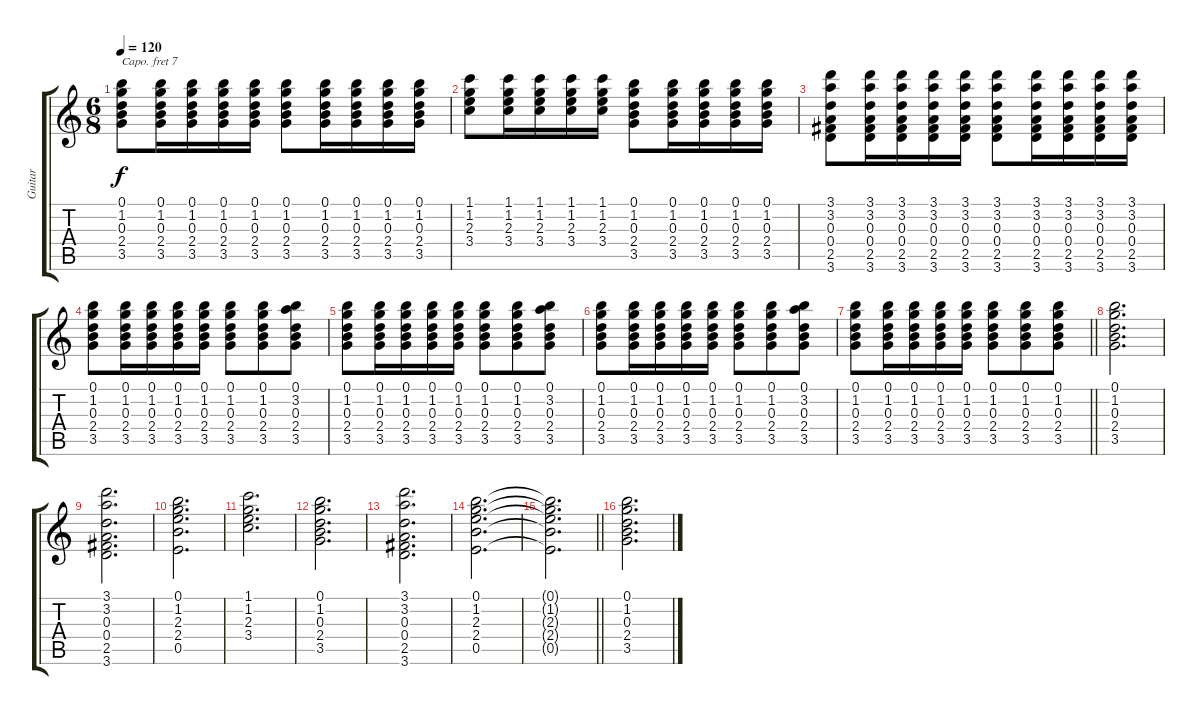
\track ("Guitar" "Guitar") {instrument acousticguitarnylon}
\staff {score tabs}
\capo 7
\tuning (E4 B3 G3 D3 A2 E2) {hide}
\ts (6 8)
\tempo 120
\clef g2
\ks c
(0.1 1.2 0.3 2.4 3.5).8{dy f} (0.1 1.2 0.3 2.4 3.5).16 (0.1 1.2 0.3 2.4 3.5).16 (0.1 1.2 0.3 2.4 3.5).16 (0.1 1.2 0.3 2.4 3.5).16 (0.1 1.2 0.3 2.4 3.5).8 (0.1 1.2 0.3 2.4 3.5).16 (0.1 1.2 0.3 2.4 3.5).16 (0.1 1.2 0.3 2.4 3.5).16 (0.1 1.2 0.3 2.4 3.5).16 |
(1.1 1.2 2.3 3.4).8 (1.1 1.2 2.3 3.4).16 (1.1 1.2 2.3 3.4).16 (1.1 1.2 2.3 3.4).16 (1.1 1.2 2.3 3.4).16 (0.1 1.2 0.3 2.4 3.5).8 (0.1 1.2 0.3 2.4 3.5).16 (0.1 1.2 0.3 2.4 3.5).16 (0.1 1.2 0.3 2.4 3.5).16 (0.1 1.2 0.3 2.4 3.5).16 |
(3.1 3.2 0.3 0.4 2.5 3.6).8 (3.1 3.2 0.3 0.4 2.5 3.6).16 (3.1 3.2 0.3 0.4 2.5 3.6).16 (3.1 3.2 0.3 0.4 2.5 3.6).16 (3.1 3.2 0.3 0.4 2.5 3.6).16 (3.1 3.2 0.3 0.4 2.5 3.6).8 (3.1 3.2 0.3 0.4 2.5 3.6).16 (3.1 3.2 0.3 0.4 2.5 3.6).16 (3.1 3.2 0.3 0.4 2.5 3.6).16 (3.1 3.2 0.3 0.4 2.5 3.6).16 |
(0.1 1.2 0.3 2.4 3.5).8 (0.1 1.2 0.3 2.4 3.5).16 (0.1 1.2 0.3 2.4 3.5).16 (0.1 1.2 0.3 2.4 3.5).16 (0.1 1.2 0.3 2.4 3.5).16 (0.1 1.2 0.3 2.4 3.5).8 (0.1 1.2 0.3 2.4 3.5).8 (0.1 3.2 0.3 2.4 3.5).8 |
(0.1 1.2 0.3 2.4 3.5).8 (0.1 1.2 0.3 2.4 3.5).16 (0.1 1.2 0.3 2.4 3.5).16 (0.1 1.2 0.3 2.4 3.5).16 (0.1 1.2 0.3 2.4 3.5).16 (0.1 1.2 0.3 2.4 3.5).8 (0.1 1.2 0.3 2.4 3.5).8 (0.1 3.2 0.3 2.4 3.5).8 |
(0.1 1.2 0.3 2.4 3.5).8 (0.1 1.2 0.3 2.4 3.5).16 (0.1 1.2 0.3 2.4 3.5).16 (0.1 1.2 0.3 2.4 3.5).16 (0.1 1.2 0.3 2.4 3.5).16 (0.1 1.2 0.3 2.4 3.5).8 (0.1 1.2 0.3 2.4 3.5).8 (0.1 3.2 0.3 2.4 3.5).8 |
\barLineRight lightlight
(0.1 1.2 0.3 2.4 3.5).8 (0.1 1.2 0.3 2.4 3.5).16 (0.1 1.2 0.3 2.4 3.5).16 (0.1 1.2 0.3 2.4 3.5).16 (0.1 1.2 0.3 2.4 3.5).16 (0.1 1.2 0.3 2.4 3.5).8 (0.1 1.2 0.3 2.4 3.5).8 (0.1 1.2 0.3 2.4 3.5).8 |
(0.1 1.2 0.3 2.4 3.5).2{d} |
(3.1 3.2 0.3 0.4 2.5 3.6).2{d} |
(0.1 1.2 2.3 2.4 0.5).2{d} |
(1.1 1.2 2.3 3.4).2{d} |
(0.1 1.2 0.3 2.4 3.5).2{d} |
(3.1 3.2 0.3 0.4 2.5 3.6).2{d} |
(0.1 1.2 2.3 2.4 0.5).2{d} |
\barLineRight lightlight
(0.1{t} 1.2{t} 2.3{t} 2.4{t} 0.5{t}).2{d} |
(0.1 1.2 0.3 2.4 3.5).2{d}
